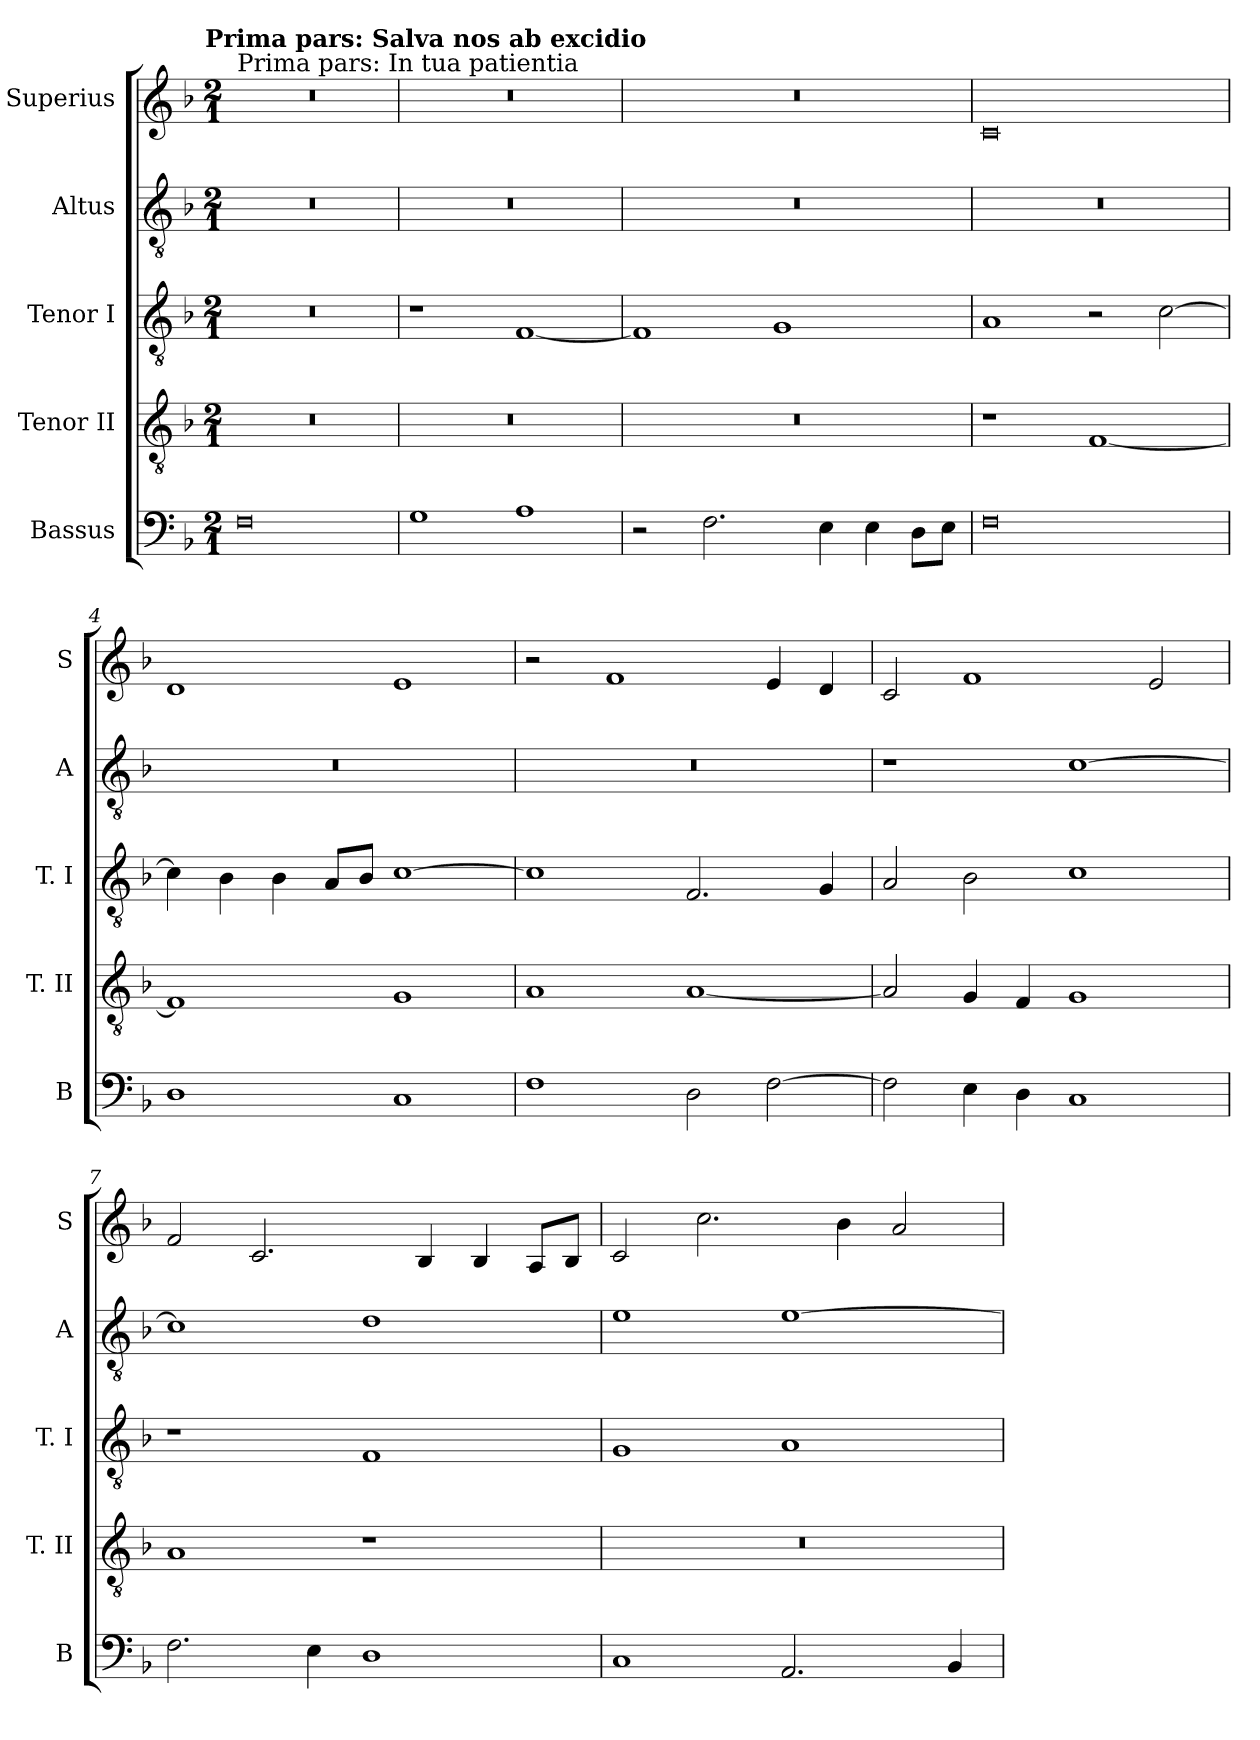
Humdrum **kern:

**kern	**kern	**kern	**kern	**kern
*part5	*part4	*part3	*part2	*part1
*staff5	*staff4	*staff3	*staff2	*staff1
*I"Bassus	*I"Tenor II	*I"Tenor I	*I"Altus	*I"Superius
*I'B	*I'T. II	*I'T. I	*I'A	*I'S
*clefF4	*clefGv2	*clefGv2	*clefGv2	*clefG2
*k[b-]	*k[b-]	*k[b-]	*k[b-]	*k[b-]
*F:	*F:	*F:	*F:	*F:
!!LO:TX:omd:t=Prima pars&colon; Salva nos ab excidio
*M2/1	*M2/1	*M2/1	*M2/1	*M2/1
=	=	=	=	=
!	!	!	!	!LO:TX:a:t=Prima pars&colon; In tua patientia
0F	0r	0r	0r	0r
=1	=1	=1	=1	=1
1G	0r	1r	0r	0r
1A	.	[1F	.	.
=2	=2	=2	=2	=2
2r	0r	1F]	0r	0r
2.F	.	.	.	.
.	.	1G	.	.
4E	.	.	.	.
4E	.	.	.	.
8DL	.	.	.	.
8EJ	.	.	.	.
=3	=3	=3	=3	=3
0F	1r	1A	0r	0c
.	[1F	2r	.	.
.	.	[2c	.	.
=4	=4	=4	=4	=4
1D	1F]	4c]	0r	1d
.	.	4B-	.	.
.	.	4B-	.	.
.	.	8AL	.	.
.	.	8B-J	.	.
1C	1G	[1c	.	1e
=5	=5	=5	=5	=5
1F	1A	1c]	0r	2r
.	.	.	.	1f
2D	[1A	2.F	.	.
[2F	.	.	.	4e
.	.	4G	.	4d
=6	=6	=6	=6	=6
2F]	2A]	2A	1r	2c
4E	4G	2B-	.	1f
4D	4F	.	.	.
1C	1G	1c	[1c	.
.	.	.	.	2e
=7	=7	=7	=7	=7
2.F	1A	1r	1c]	2f
.	.	.	.	2.c
4E	.	.	.	.
1D	1r	1F	1d	.
.	.	.	.	4B-
.	.	.	.	4B-
.	.	.	.	8AL
.	.	.	.	8B-J
=8	=8	=8	=8	=8
1C	0r	1G	1e	2c
.	.	.	.	2.cc
2.AA	.	1A	[1e	.
.	.	.	.	4b-
.	.	.	.	2a
4BB-	.	.	.	.
=	=	=	=	=
*-	*-	*-	*-	*-
